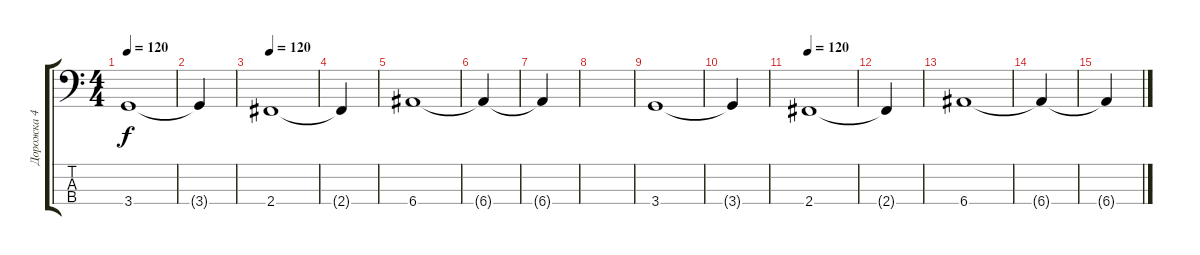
\track ("Дорожка 4" "Дорожка 4") {instrument electricbassfinger}
\staff {score tabs}
\tuning (G2 D2 A1 E1) {hide}
\ts (4 4)
\tempo 120
\clef f4
\ks c
3.4.1{dy f} |
3.4{t}.4 |
\tempo 120
2.4.1 |
2.4{t}.4 |
6.4.1 |
6.4{t}.4 |
6.4{t}.4 |
|
3.4.1 |
3.4{t}.4 |
\tempo 120
2.4.1 |
2.4{t}.4 |
6.4.1 |
6.4{t}.4 |
6.4{t}.4
